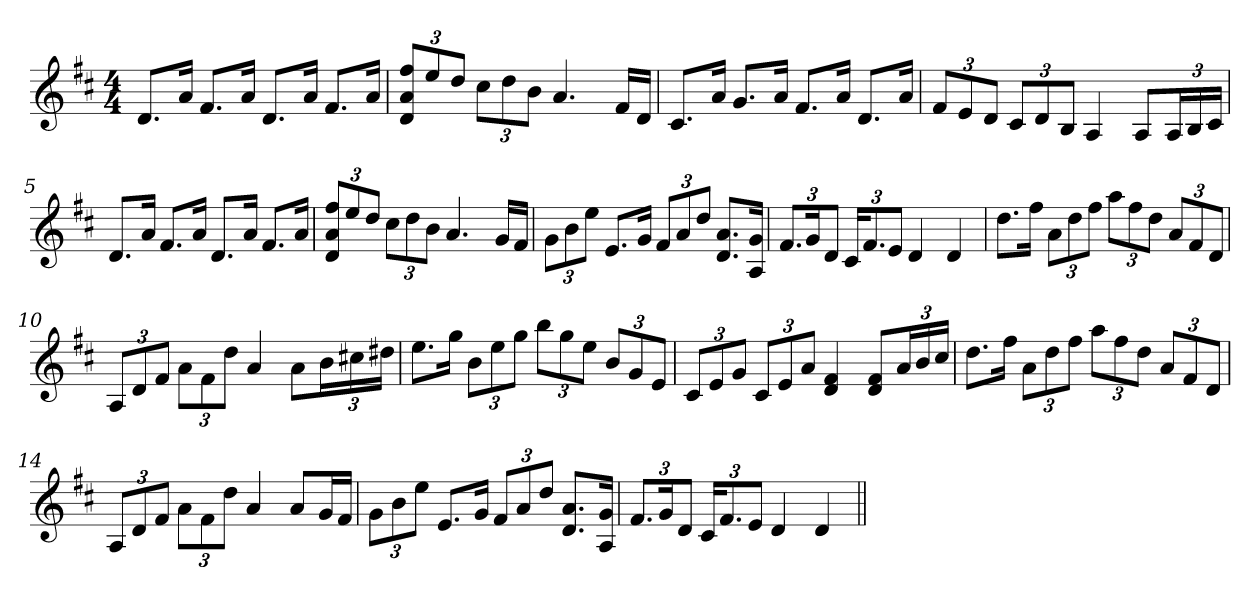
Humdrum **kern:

**kern
*part1
*staff1
*clefG2
*k[f#c#]
*D:
*M4/4
=1
8.d/L
16a/Jk
8.f#/L
16a/Jk
8.d/L
16a/Jk
8.f#/L
16a/Jk
=2
12d/ 12a/ 12ff#/L
12ee/
12dd/J
12cc#\L
12dd\
12b\J
4.a/
16f#/LL
16d/JJ
=3
8.c#/L
16a/Jk
8.g/L
16a/Jk
8.f#/L
16a/Jk
8.d/L
16a/Jk
=4
12f#/L
12e/
12d/J
12c#/L
12d/
12B/J
4A/
8A/L
24A/L
24B/
24c#/JJ
!!LO:LB:g=z
=5
8.d/L
16a/Jk
8.f#/L
16a/Jk
8.d/L
16a/Jk
8.f#/L
16a/Jk
=6
12d/ 12a/ 12ff#/L
12ee/
12dd/J
12cc#\L
12dd\
12b\J
4.a/
16g/LL
16f#/JJ
=7
12g\L
12b\
12ee\J
8.e/L
16g/Jk
12f#/L
12a/
12dd/J
8.d/ 8.a/L
16A/ 16g/Jk
=8
12.f#/L
24g/K
12d/J
24c#/KL
12.f#/
12e/J
4d/
4d/
!!LO:LB:g=z
=9
8.dd\L
16ff#\Jk
12a\L
12dd\
12ff#\J
12aa\L
12ff#\
12dd\J
12a/L
12f#/
12d/J
=10
12A/L
12d/
12f#/J
12a\L
12f#\
12dd\J
4a/
8a\L
24b\L
24cc#X\
24dd#X\JJ
=11
8.ee\L
16gg\Jk
12b\L
12ee\
12gg\J
12bb\L
12gg\
12ee\J
12b/L
12g/
12e/J
!!LO:LB:g=z
=12
12c#/L
12e/
12g/J
12c#/L
12e/
12a/J
4d/ 4f#/
8d/ 8f#/L
24a/L
24b/
24cc#/JJ
=13
8.dd\L
16ff#\Jk
12a\L
12dd\
12ff#\J
12aa\L
12ff#\
12dd\J
12a/L
12f#/
12d/J
=14
12A/L
12d/
12f#/J
12a\L
12f#\
12dd\J
4a/
8a/L
16g/L
16f#/JJ
=15
12g\L
12b\
12ee\J
8.e/L
16g/Jk
12f#/L
12a/
12dd/J
8.d/ 8.a/L
16A/ 16g/Jk
!!LO:LB:g=z
=16
12.f#/L
24g/K
12d/J
24c#/KL
12.f#/
12e/J
4d/
4d/
=||
*-
